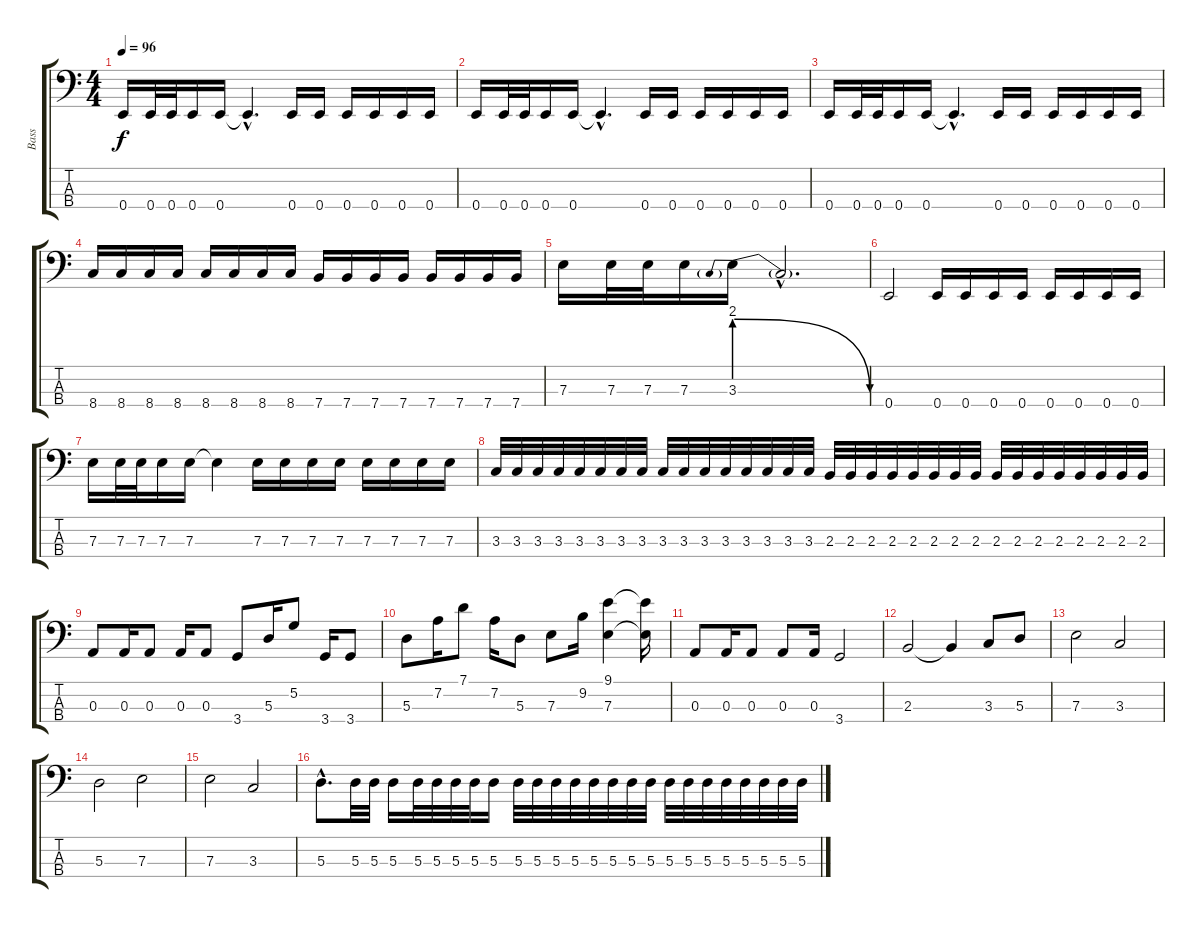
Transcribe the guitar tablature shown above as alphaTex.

\track ("Bass" "Bass") {instrument electricbasspick}
\staff {score tabs}
\tuning (G2 D2 A1 E1) {hide}
\ts (4 4)
\tempo 96
\clef f4
\ks c
0.4.16{dy f} 0.4.32 0.4.32 0.4.16 0.4.16 0.4{hac t}.4{d} 0.4.16 0.4.16 0.4.16 0.4.16 0.4.16 0.4.16 |
0.4.16 0.4.32 0.4.32 0.4.16 0.4.16 0.4{hac t}.4{d} 0.4.16 0.4.16 0.4.16 0.4.16 0.4.16 0.4.16 |
0.4.16 0.4.32 0.4.32 0.4.16 0.4.16 0.4{hac t}.4{d} 0.4.16 0.4.16 0.4.16 0.4.16 0.4.16 0.4.16 |
8.4.16 8.4.16 8.4.16 8.4.16 8.4.16 8.4.16 8.4.16 8.4.16 7.4.16 7.4.16 7.4.16 7.4.16 7.4.16 7.4.16 7.4.16 7.4.16 |
7.3.16 7.3.32 7.3.32 7.3.16 3.3{be (prebendrelease 0 8 60 0)}.16 3.3{hac t}.2{d} |
0.4.2 0.4.16 0.4.16 0.4.16 0.4.16 0.4.16 0.4.16 0.4.16 0.4.16 |
7.3.16 7.3.32 7.3.32 7.3.16 7.3.16 7.3{t}.4 7.3.16 7.3.16 7.3.16 7.3.16 7.3.16 7.3.16 7.3.16 7.3.16 |
3.3.32 3.3.32 3.3.32 3.3.32 3.3.32 3.3.32 3.3.32 3.3.32 3.3.32 3.3.32 3.3.32 3.3.32 3.3.32 3.3.32 3.3.32 3.3.32 2.3.32 2.3.32 2.3.32 2.3.32 2.3.32 2.3.32 2.3.32 2.3.32 2.3.32 2.3.32 2.3.32 2.3.32 2.3.32 2.3.32 2.3.32 2.3.32 |
0.3.8 0.3.16 0.3.8 0.3.16 0.3.8 3.4.8 5.3.16 5.2.8 3.4.16 3.4.8 |
5.3.8 7.2.16 7.1.8 7.2.16 5.3.8 7.3.8 9.2.16 (9.1 7.3).4 (9.1{t} 7.3{t}).16 |
0.3.8 0.3.16 0.3.8 0.3.8 0.3.16 3.4.2 |
2.3.2 2.3{t}.4 3.3.8 5.3.8 |
7.3.2 3.3.2 |
5.3.2 7.3.2 |
7.3.2 3.3.2 |
5.3{hac}.8{d} 5.3.32 5.3.32 5.3.16 5.3.32 5.3.32 5.3.32 5.3.32 5.3.16 5.3.32 5.3.32 5.3.32 5.3.32 5.3.32 5.3.32 5.3.32 5.3.32 5.3.32 5.3.32 5.3.32 5.3.32 5.3.32 5.3.32 5.3.32 5.3.32
